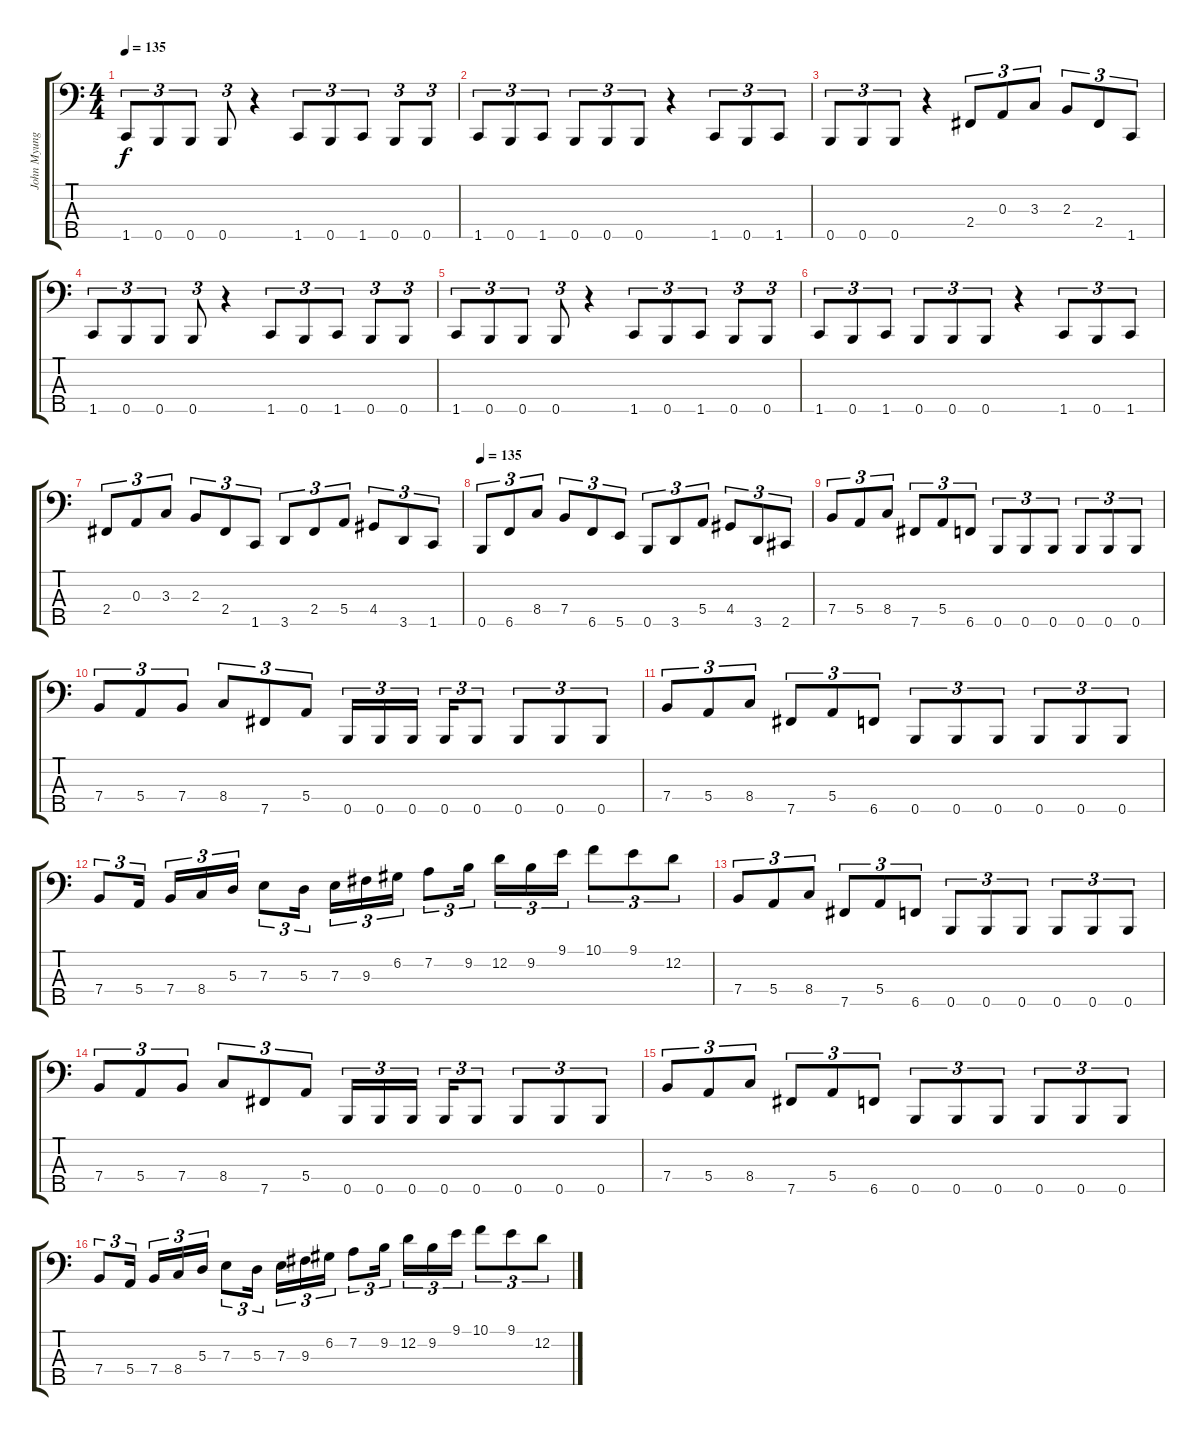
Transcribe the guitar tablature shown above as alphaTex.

\track ("John Myung" "John Myung") {instrument electricbassfinger}
\staff {score tabs}
\tuning (G2 D2 A1 E1 B0) {hide}
\ts (4 4)
\tempo 135
\clef f4
\ks c
1.5.8{tu (3 2) dy f} 0.5.8{tu (3 2)} 0.5.8{tu (3 2)} 0.5.8{tu (3 2)} r.4 1.5.8{tu (3 2)} 0.5.8{tu (3 2)} 1.5.8{tu (3 2)} 0.5.8{tu (3 2)} 0.5.8{tu (3 2)} |
1.5.8{tu (3 2)} 0.5.8{tu (3 2)} 1.5.8{tu (3 2)} 0.5.8{tu (3 2)} 0.5.8{tu (3 2)} 0.5.8{tu (3 2)} r.4 1.5.8{tu (3 2)} 0.5.8{tu (3 2)} 1.5.8{tu (3 2)} |
0.5.8{tu (3 2)} 0.5.8{tu (3 2)} 0.5.8{tu (3 2)} r.4 2.4.8{tu (3 2)} 0.3.8{tu (3 2)} 3.3.8{tu (3 2)} 2.3.8{tu (3 2)} 2.4.8{tu (3 2)} 1.5.8{tu (3 2)} |
1.5.8{tu (3 2)} 0.5.8{tu (3 2)} 0.5.8{tu (3 2)} 0.5.8{tu (3 2)} r.4 1.5.8{tu (3 2)} 0.5.8{tu (3 2)} 1.5.8{tu (3 2)} 0.5.8{tu (3 2)} 0.5.8{tu (3 2)} |
1.5.8{tu (3 2)} 0.5.8{tu (3 2)} 0.5.8{tu (3 2)} 0.5.8{tu (3 2)} r.4 1.5.8{tu (3 2)} 0.5.8{tu (3 2)} 1.5.8{tu (3 2)} 0.5.8{tu (3 2)} 0.5.8{tu (3 2)} |
1.5.8{tu (3 2)} 0.5.8{tu (3 2)} 1.5.8{tu (3 2)} 0.5.8{tu (3 2)} 0.5.8{tu (3 2)} 0.5.8{tu (3 2)} r.4 1.5.8{tu (3 2)} 0.5.8{tu (3 2)} 1.5.8{tu (3 2)} |
2.4.8{tu (3 2)} 0.3.8{tu (3 2)} 3.3.8{tu (3 2)} 2.3.8{tu (3 2)} 2.4.8{tu (3 2)} 1.5.8{tu (3 2)} 3.5.8{tu (3 2)} 2.4.8{tu (3 2)} 5.4.8{tu (3 2)} 4.4.8{tu (3 2)} 3.5.8{tu (3 2)} 1.5.8{tu (3 2)} |
\tempo 135
0.5.8{tu (3 2)} 6.5.8{tu (3 2)} 8.4.8{tu (3 2)} 7.4.8{tu (3 2)} 6.5.8{tu (3 2)} 5.5.8{tu (3 2)} 0.5.8{tu (3 2)} 3.5.8{tu (3 2)} 5.4.8{tu (3 2)} 4.4.8{tu (3 2)} 3.5.8{tu (3 2)} 2.5.8{tu (3 2)} |
7.4.8{tu (3 2)} 5.4.8{tu (3 2)} 8.4.8{tu (3 2)} 7.5.8{tu (3 2)} 5.4.8{tu (3 2)} 6.5.8{tu (3 2)} 0.5.8{tu (3 2)} 0.5.8{tu (3 2)} 0.5.8{tu (3 2)} 0.5.8{tu (3 2)} 0.5.8{tu (3 2)} 0.5.8{tu (3 2)} |
7.4.8{tu (3 2)} 5.4.8{tu (3 2)} 7.4.8{tu (3 2)} 8.4.8{tu (3 2)} 7.5.8{tu (3 2)} 5.4.8{tu (3 2)} 0.5.16{tu (3 2)} 0.5.16{tu (3 2)} 0.5.16{tu (3 2)} 0.5.16{tu (3 2)} 0.5.8{tu (3 2)} 0.5.8{tu (3 2)} 0.5.8{tu (3 2)} 0.5.8{tu (3 2)} |
7.4.8{tu (3 2)} 5.4.8{tu (3 2)} 8.4.8{tu (3 2)} 7.5.8{tu (3 2)} 5.4.8{tu (3 2)} 6.5.8{tu (3 2)} 0.5.8{tu (3 2)} 0.5.8{tu (3 2)} 0.5.8{tu (3 2)} 0.5.8{tu (3 2)} 0.5.8{tu (3 2)} 0.5.8{tu (3 2)} |
7.4.8{tu (3 2)} 5.4.16{tu (3 2)} 7.4.16{tu (3 2)} 8.4.16{tu (3 2)} 5.3.16{tu (3 2)} 7.3.8{tu (3 2)} 5.3.16{tu (3 2)} 7.3.16{tu (3 2)} 9.3.16{tu (3 2)} 6.2.16{tu (3 2)} 7.2.8{tu (3 2)} 9.2.16{tu (3 2)} 12.2.16{tu (3 2)} 9.2.16{tu (3 2)} 9.1.16{tu (3 2)} 10.1.8{tu (3 2)} 9.1.8{tu (3 2)} 12.2.8{tu (3 2)} |
7.4.8{tu (3 2)} 5.4.8{tu (3 2)} 8.4.8{tu (3 2)} 7.5.8{tu (3 2)} 5.4.8{tu (3 2)} 6.5.8{tu (3 2)} 0.5.8{tu (3 2)} 0.5.8{tu (3 2)} 0.5.8{tu (3 2)} 0.5.8{tu (3 2)} 0.5.8{tu (3 2)} 0.5.8{tu (3 2)} |
7.4.8{tu (3 2)} 5.4.8{tu (3 2)} 7.4.8{tu (3 2)} 8.4.8{tu (3 2)} 7.5.8{tu (3 2)} 5.4.8{tu (3 2)} 0.5.16{tu (3 2)} 0.5.16{tu (3 2)} 0.5.16{tu (3 2)} 0.5.16{tu (3 2)} 0.5.8{tu (3 2)} 0.5.8{tu (3 2)} 0.5.8{tu (3 2)} 0.5.8{tu (3 2)} |
7.4.8{tu (3 2)} 5.4.8{tu (3 2)} 8.4.8{tu (3 2)} 7.5.8{tu (3 2)} 5.4.8{tu (3 2)} 6.5.8{tu (3 2)} 0.5.8{tu (3 2)} 0.5.8{tu (3 2)} 0.5.8{tu (3 2)} 0.5.8{tu (3 2)} 0.5.8{tu (3 2)} 0.5.8{tu (3 2)} |
7.4.8{tu (3 2)} 5.4.16{tu (3 2)} 7.4.16{tu (3 2)} 8.4.16{tu (3 2)} 5.3.16{tu (3 2)} 7.3.8{tu (3 2)} 5.3.16{tu (3 2)} 7.3.16{tu (3 2)} 9.3.16{tu (3 2)} 6.2.16{tu (3 2)} 7.2.8{tu (3 2)} 9.2.16{tu (3 2)} 12.2.16{tu (3 2)} 9.2.16{tu (3 2)} 9.1.16{tu (3 2)} 10.1.8{tu (3 2)} 9.1.8{tu (3 2)} 12.2.8{tu (3 2)}
